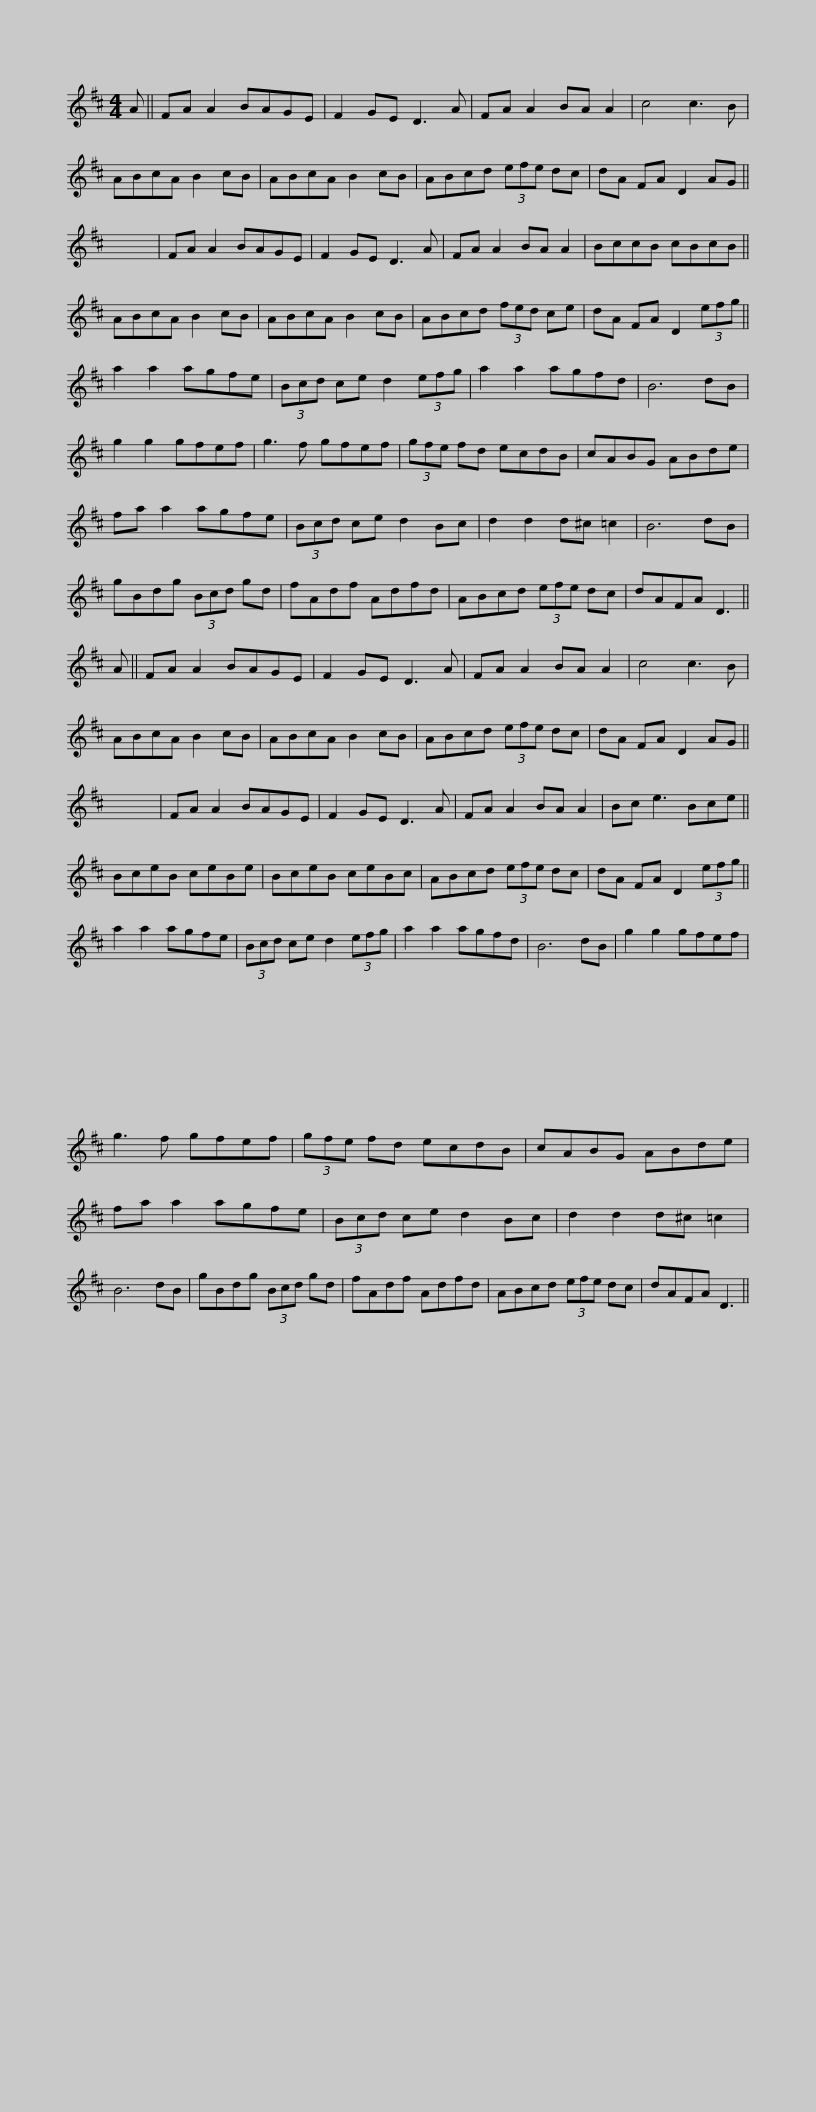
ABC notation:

X:1
L:1/8
M:4/4
I:linebreak $
K:D
V:1 treble
V:1
 A || FA A2 BAGE | F2 GE D3 A | FA A2 BA A2 | c4 c3 B | %5
 ABcA B2 cB | ABcA B2 cB |$ ABcd (3efe dc | dA FA D2 AG || x8 | %10
 FA A2 BAGE | F2 GE D3 A | FA A2 BA A2 |$ BccB cBcB || ABcA B2 cB | %15
 ABcA B2 cB | ABcd (3fed ce | dA FA D2 (3efg ||$ a2 a2 agfe | (3Bcd ce d2 (3efg | %20
 a2 a2 agfd | B6 dB | g2 g2 gfef | g3 f gfef |$ (3gfe fd ecdB | %25
 cABG ABde | fa a2 agfe | (3Bcd ce d2 Bc | d2 d2 d^c =c2 | B6 dB |$ %30
 gBdg (3Bcd gd | fAdf Adfd | ABcd (3efe dc | dAFA D3 || A || %35
 FA A2 BAGE |$ F2 GE D3 A | FA A2 BA A2 | c4 c3 B | ABcA B2 cB | %40
 ABcA B2 cB | ABcd (3efe dc |$ dA FA D2 AG || x8 | FA A2 BAGE | %45
 F2 GE D3 A | FA A2 BA A2 | Bc e3 Bce || BceB ceBe |$ BceB ceBc | %50
 ABcd (3efe dc | dA FA D2 (3efg || a2 a2 agfe | (3Bcd ce d2 (3efg |$ a2 a2 agfd | %55
 B6 dB | g2 g2 gfef | g3 f gfef | (3gfe fd ecdB | cABG ABde |$ %60
 fa a2 agfe | (3Bcd ce d2 Bc | d2 d2 d^c =c2 | B6 dB | gBdg (3Bcd gd | %65
 fAdf Adfd |$ ABcd (3efe dc | dAFA D3 || %68
